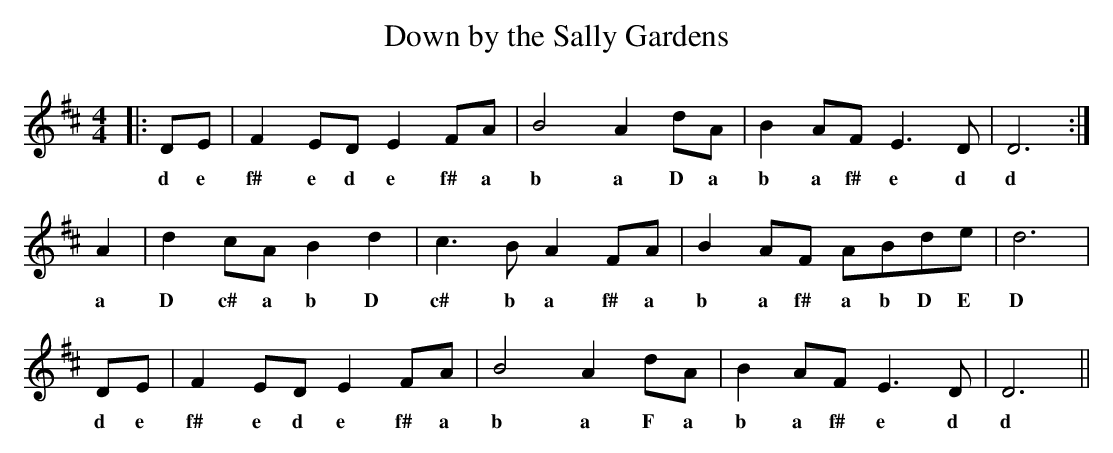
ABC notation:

X:1
T:Down by the Sally Gardens
M:4/4
L:1/8
K:D
|:DE|F2ED E2FA|B4A2dA|B2AF E3D|D6:|
w:d e f# e d e f# a b a D a b a f# e d d
A2|d2cA B2d2|c3B A2FA|B2AF ABde|d6|
w:a D c# a b D c# b a f# a b a f# a b D E D
DE|F2ED E2FA|B4 A2dA|B2AF E3D|D6||
w:d e f# e d e f# a b a F a b a f# e d d
